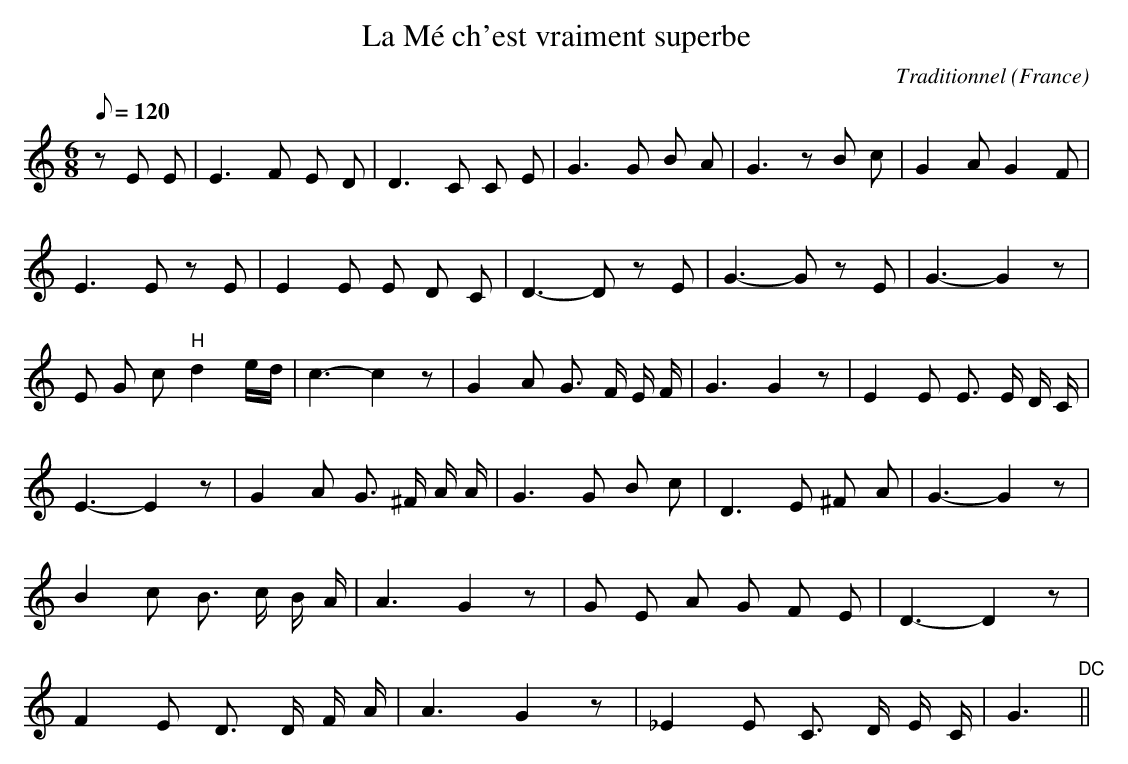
X:1
T:La Mé ch'est vraiment superbe
C:Traditionnel
O:France
M:6/8
L:1/8
Q:120
K:C
z E E|E3 F E D|D3 C C E|G3 G B A|G3 z B c|G2 A G2 F|!
E3 E z E|E2 E E D C|D3-D z E| G3-G z E|G3-G2 z|!
E G c "H"d2 e/2d/2|c3-c2 z|G2 A G> F E/2 F/2|G3 G2 z| E2 E E> E D/2 C/2|
 !
E3-E2 z|G2 A G> ^F A/2 A/2|G3 G B c|D3 E ^F A|G3-G2z|!
B2 c B> c B/2 A/2|A3 G2 z|G E A G F E|D3-D2 z|!
F2 E D> D F/2 A/2|A3 G2 z|_E2 E C> D E/2 C/2|G3 "DC"||!
